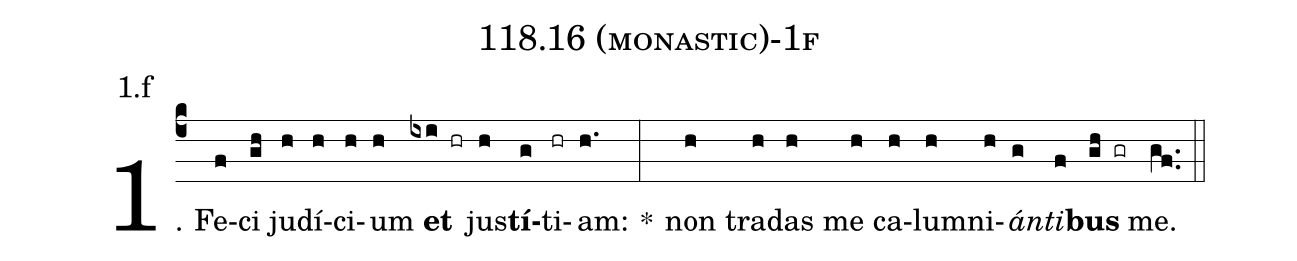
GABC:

name: 118.16 (monastic)-1f;
annotation: 1.f;
%%
(c4)1. Fe(f)ci(gh) ju(h)dí(h)ci(h)um(h) <b>et</b>(ixi hr) jus(h)<b>tí</b>(g)ti(hr)am:(h.) *(:) non(h) tra(h)das(h) me(h) ca(h)lum(h)ni(h)<i>án</i>(g)<i>ti</i>(f)<b>bus</b>(gh gr) me.(gf..) (::)
